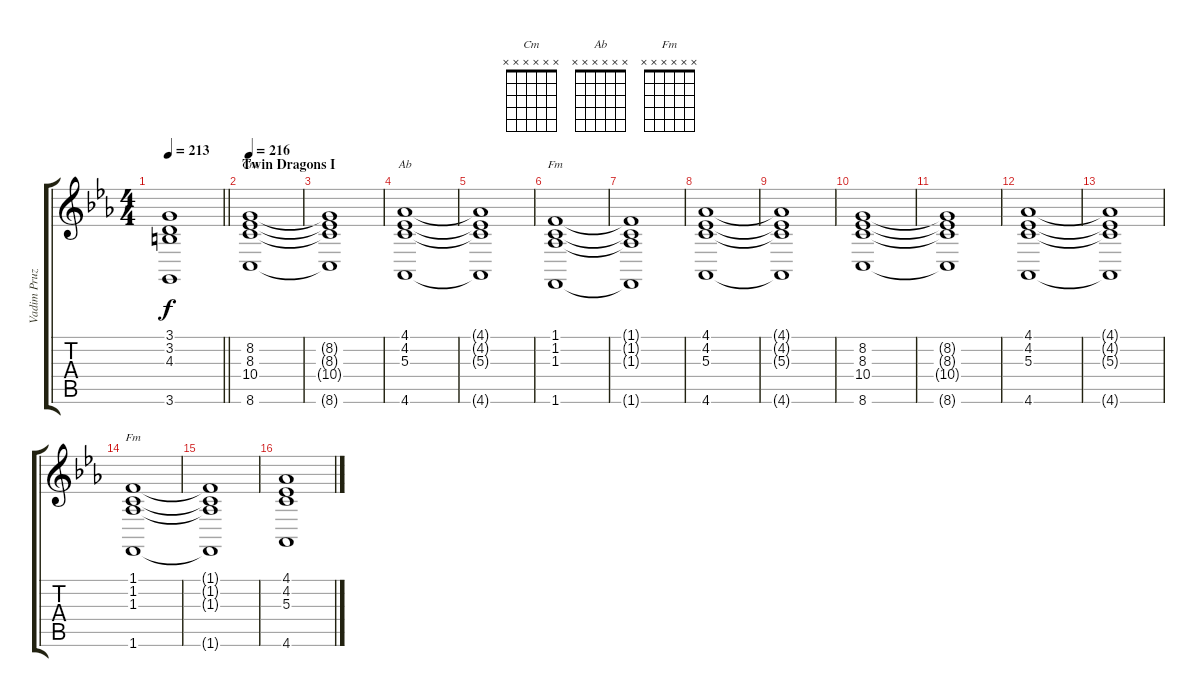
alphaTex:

\track ("Vadim Pruzhanov (Keyboard - Strings)" "Vadim Pruz") {instrument stringensemble1}
\staff {score tabs}
\tuning (E4 B3 G3 D3 A2 E2) {hide}
\chord ("Cm" x x x x x x)
\chord ("Ab" x x x x x x)
\chord ("Fm" 1 1 1 x x 1) {barre 1}
\chord ("Fm" x x x x x x)
\ts (4 4)
\tempo 213
\clef g2
\barLineRight lightlight
\ks eb
(3.1{t} 3.2{t} 4.3{t} 3.6{t}).1{dy f} |
\section ("" "Twin Dragons I")
\tempo 216
(8.2 8.3 10.4 8.6).1{ch "Cm"} |
(8.2{t} 8.3{t} 10.4{t} 8.6{t}).1 |
(4.1 4.2 5.3 4.6).1{ch "Ab"} |
(4.1{t} 4.2{t} 5.3{t} 4.6{t}).1 |
(1.1 1.2 1.3 1.6).1{ch "Fm"} |
(1.1{t} 1.2{t} 1.3{t} 1.6{t}).1 |
(4.1 4.2 5.3 4.6).1 |
(4.1{t} 4.2{t} 5.3{t} 4.6{t}).1 |
(8.2 8.3 10.4 8.6).1 |
(8.2{t} 8.3{t} 10.4{t} 8.6{t}).1 |
(4.1 4.2 5.3 4.6).1 |
(4.1{t} 4.2{t} 5.3{t} 4.6{t}).1 |
(1.1 1.2 1.3 1.6).1{ch "Fm"} |
(1.1{t} 1.2{t} 1.3{t} 1.6{t}).1 |
(4.1 4.2 5.3 4.6).1
